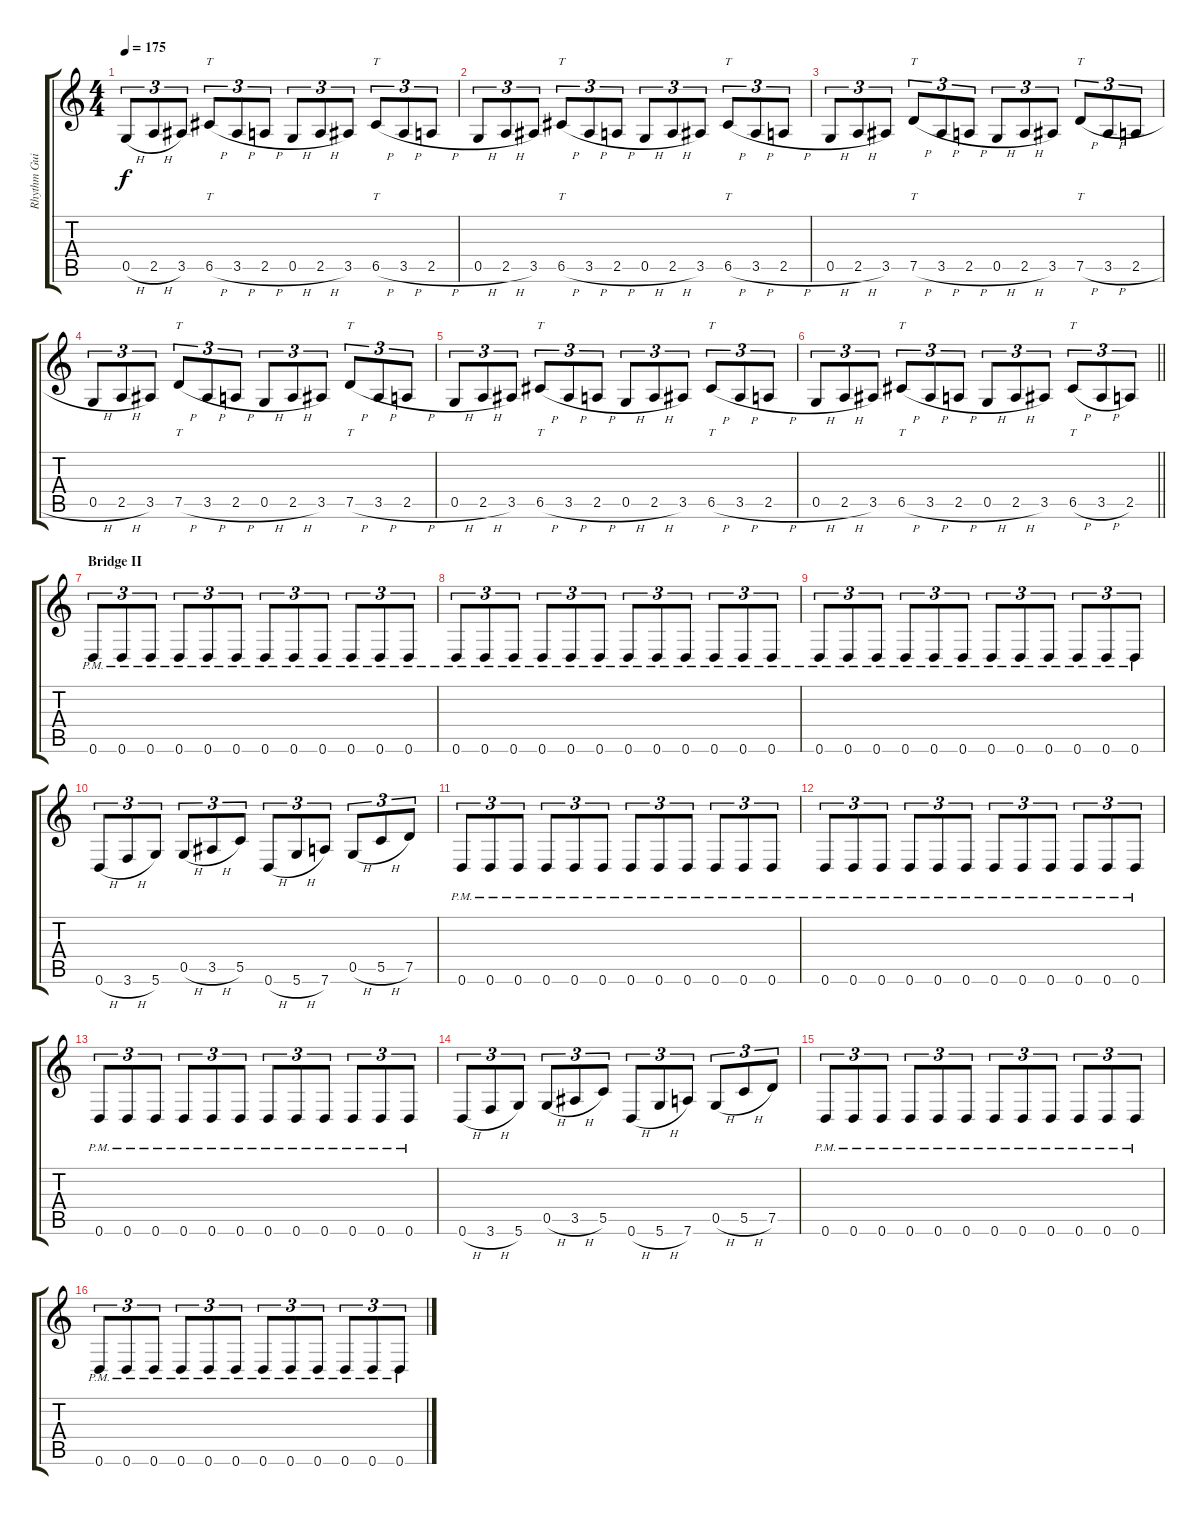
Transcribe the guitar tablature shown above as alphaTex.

\track ("Rhythm Guitar II" "Rhythm Gui") {instrument distortionguitar}
\staff {score tabs}
\tuning (D4 A3 F3 C3 G2 D2) {hide}
\ts (4 4)
\tempo 175
\clef g2
\ks c
0.5{h}.8{tu (3 2) dy f} 2.5{h}.8{tu (3 2)} 3.5.8{tu (3 2)} 6.5{h}.8{tt tu (3 2)} 3.5{h}.8{tu (3 2)} 2.5{h}.8{tu (3 2)} 0.5{h}.8{tu (3 2)} 2.5{h}.8{tu (3 2)} 3.5.8{tu (3 2)} 6.5{h}.8{tt tu (3 2)} 3.5{h}.8{tu (3 2)} 2.5{h}.8{tu (3 2)} |
0.5{h}.8{tu (3 2)} 2.5{h}.8{tu (3 2)} 3.5.8{tu (3 2)} 6.5{h}.8{tt tu (3 2)} 3.5{h}.8{tu (3 2)} 2.5{h}.8{tu (3 2)} 0.5{h}.8{tu (3 2)} 2.5{h}.8{tu (3 2)} 3.5.8{tu (3 2)} 6.5{h}.8{tt tu (3 2)} 3.5{h}.8{tu (3 2)} 2.5{h}.8{tu (3 2)} |
0.5{h}.8{tu (3 2)} 2.5{h}.8{tu (3 2)} 3.5.8{tu (3 2)} 7.5{h}.8{tt tu (3 2)} 3.5{h}.8{tu (3 2)} 2.5{h}.8{tu (3 2)} 0.5{h}.8{tu (3 2)} 2.5{h}.8{tu (3 2)} 3.5.8{tu (3 2)} 7.5{h}.8{tt tu (3 2)} 3.5{h}.8{tu (3 2)} 2.5{h}.8{tu (3 2)} |
0.5{h}.8{tu (3 2)} 2.5{h}.8{tu (3 2)} 3.5.8{tu (3 2)} 7.5{h}.8{tt tu (3 2)} 3.5{h}.8{tu (3 2)} 2.5{h}.8{tu (3 2)} 0.5{h}.8{tu (3 2)} 2.5{h}.8{tu (3 2)} 3.5.8{tu (3 2)} 7.5{h}.8{tt tu (3 2)} 3.5{h}.8{tu (3 2)} 2.5{h}.8{tu (3 2)} |
0.5{h}.8{tu (3 2)} 2.5{h}.8{tu (3 2)} 3.5.8{tu (3 2)} 6.5{h}.8{tt tu (3 2)} 3.5{h}.8{tu (3 2)} 2.5{h}.8{tu (3 2)} 0.5{h}.8{tu (3 2)} 2.5{h}.8{tu (3 2)} 3.5.8{tu (3 2)} 6.5{h}.8{tt tu (3 2)} 3.5{h}.8{tu (3 2)} 2.5{h}.8{tu (3 2)} |
\barLineRight lightlight
0.5{h}.8{tu (3 2)} 2.5{h}.8{tu (3 2)} 3.5.8{tu (3 2)} 6.5{h}.8{tt tu (3 2)} 3.5{h}.8{tu (3 2)} 2.5{h}.8{tu (3 2)} 0.5{h}.8{tu (3 2)} 2.5{h}.8{tu (3 2)} 3.5.8{tu (3 2)} 6.5{h}.8{tt tu (3 2)} 3.5{h}.8{tu (3 2)} 2.5.8{tu (3 2)} |
\section ("" "Bridge II")
0.6{pm}.8{tu (3 2)} 0.6{pm}.8{tu (3 2)} 0.6{pm}.8{tu (3 2)} 0.6{pm}.8{tu (3 2)} 0.6{pm}.8{tu (3 2)} 0.6{pm}.8{tu (3 2)} 0.6{pm}.8{tu (3 2)} 0.6{pm}.8{tu (3 2)} 0.6{pm}.8{tu (3 2)} 0.6{pm}.8{tu (3 2)} 0.6{pm}.8{tu (3 2)} 0.6{pm}.8{tu (3 2)} |
0.6{pm}.8{tu (3 2)} 0.6{pm}.8{tu (3 2)} 0.6{pm}.8{tu (3 2)} 0.6{pm}.8{tu (3 2)} 0.6{pm}.8{tu (3 2)} 0.6{pm}.8{tu (3 2)} 0.6{pm}.8{tu (3 2)} 0.6{pm}.8{tu (3 2)} 0.6{pm}.8{tu (3 2)} 0.6{pm}.8{tu (3 2)} 0.6{pm}.8{tu (3 2)} 0.6{pm}.8{tu (3 2)} |
0.6{pm}.8{tu (3 2)} 0.6{pm}.8{tu (3 2)} 0.6{pm}.8{tu (3 2)} 0.6{pm}.8{tu (3 2)} 0.6{pm}.8{tu (3 2)} 0.6{pm}.8{tu (3 2)} 0.6{pm}.8{tu (3 2)} 0.6{pm}.8{tu (3 2)} 0.6{pm}.8{tu (3 2)} 0.6{pm}.8{tu (3 2)} 0.6{pm}.8{tu (3 2)} 0.6{pm}.8{tu (3 2)} |
0.6{h}.8{tu (3 2)} 3.6{h}.8{tu (3 2)} 5.6.8{tu (3 2)} 0.5{h}.8{tu (3 2)} 3.5{h}.8{tu (3 2)} 5.5.8{tu (3 2)} 0.6{h}.8{tu (3 2)} 5.6{h}.8{tu (3 2)} 7.6.8{tu (3 2)} 0.5{h}.8{tu (3 2)} 5.5{h}.8{tu (3 2)} 7.5.8{tu (3 2)} |
0.6{pm}.8{tu (3 2)} 0.6{pm}.8{tu (3 2)} 0.6{pm}.8{tu (3 2)} 0.6{pm}.8{tu (3 2)} 0.6{pm}.8{tu (3 2)} 0.6{pm}.8{tu (3 2)} 0.6{pm}.8{tu (3 2)} 0.6{pm}.8{tu (3 2)} 0.6{pm}.8{tu (3 2)} 0.6{pm}.8{tu (3 2)} 0.6{pm}.8{tu (3 2)} 0.6{pm}.8{tu (3 2)} |
0.6{pm}.8{tu (3 2)} 0.6{pm}.8{tu (3 2)} 0.6{pm}.8{tu (3 2)} 0.6{pm}.8{tu (3 2)} 0.6{pm}.8{tu (3 2)} 0.6{pm}.8{tu (3 2)} 0.6{pm}.8{tu (3 2)} 0.6{pm}.8{tu (3 2)} 0.6{pm}.8{tu (3 2)} 0.6{pm}.8{tu (3 2)} 0.6{pm}.8{tu (3 2)} 0.6{pm}.8{tu (3 2)} |
0.6{pm}.8{tu (3 2)} 0.6{pm}.8{tu (3 2)} 0.6{pm}.8{tu (3 2)} 0.6{pm}.8{tu (3 2)} 0.6{pm}.8{tu (3 2)} 0.6{pm}.8{tu (3 2)} 0.6{pm}.8{tu (3 2)} 0.6{pm}.8{tu (3 2)} 0.6{pm}.8{tu (3 2)} 0.6{pm}.8{tu (3 2)} 0.6{pm}.8{tu (3 2)} 0.6{pm}.8{tu (3 2)} |
0.6{h}.8{tu (3 2)} 3.6{h}.8{tu (3 2)} 5.6.8{tu (3 2)} 0.5{h}.8{tu (3 2)} 3.5{h}.8{tu (3 2)} 5.5.8{tu (3 2)} 0.6{h}.8{tu (3 2)} 5.6{h}.8{tu (3 2)} 7.6.8{tu (3 2)} 0.5{h}.8{tu (3 2)} 5.5{h}.8{tu (3 2)} 7.5.8{tu (3 2)} |
0.6{pm}.8{tu (3 2)} 0.6{pm}.8{tu (3 2)} 0.6{pm}.8{tu (3 2)} 0.6{pm}.8{tu (3 2)} 0.6{pm}.8{tu (3 2)} 0.6{pm}.8{tu (3 2)} 0.6{pm}.8{tu (3 2)} 0.6{pm}.8{tu (3 2)} 0.6{pm}.8{tu (3 2)} 0.6{pm}.8{tu (3 2)} 0.6{pm}.8{tu (3 2)} 0.6{pm}.8{tu (3 2)} |
0.6{pm}.8{tu (3 2)} 0.6{pm}.8{tu (3 2)} 0.6{pm}.8{tu (3 2)} 0.6{pm}.8{tu (3 2)} 0.6{pm}.8{tu (3 2)} 0.6{pm}.8{tu (3 2)} 0.6{pm}.8{tu (3 2)} 0.6{pm}.8{tu (3 2)} 0.6{pm}.8{tu (3 2)} 0.6{pm}.8{tu (3 2)} 0.6{pm}.8{tu (3 2)} 0.6{pm}.8{tu (3 2)}
